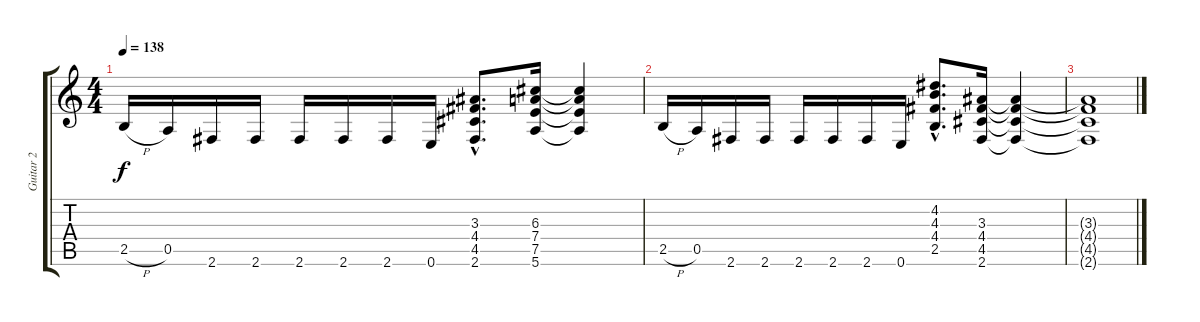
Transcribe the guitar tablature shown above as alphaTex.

\track ("Guitar 2" "Guitar 2") {instrument overdrivenguitar}
\staff {score tabs}
\tuning (E4 B3 G3 D3 A2 E2) {hide}
\ts (4 4)
\tempo 138
\clef g2
\ks c
2.5{h}.16{dy f} 0.5.16 2.6.16 2.6.16 2.6.16 2.6.16 2.6.16 0.6.16 (3.3{hac} 4.4{hac} 4.5{hac} 2.6{hac}).8{d} (6.3 7.4 7.5 5.6).16 (6.3{t} 7.4{t} 7.5{t} 5.6{t}).4 |
2.5{h}.16 0.5.16 2.6.16 2.6.16 2.6.16 2.6.16 2.6.16 0.6.16 (4.2{hac} 4.3{hac} 4.4{hac} 2.5{hac}).8{d} (3.3 4.4 4.5 2.6).16 (3.3{t} 4.4{t} 4.5{t} 2.6{t}).4 |
(3.3{t} 4.4{t} 4.5{t} 2.6{t}).1
